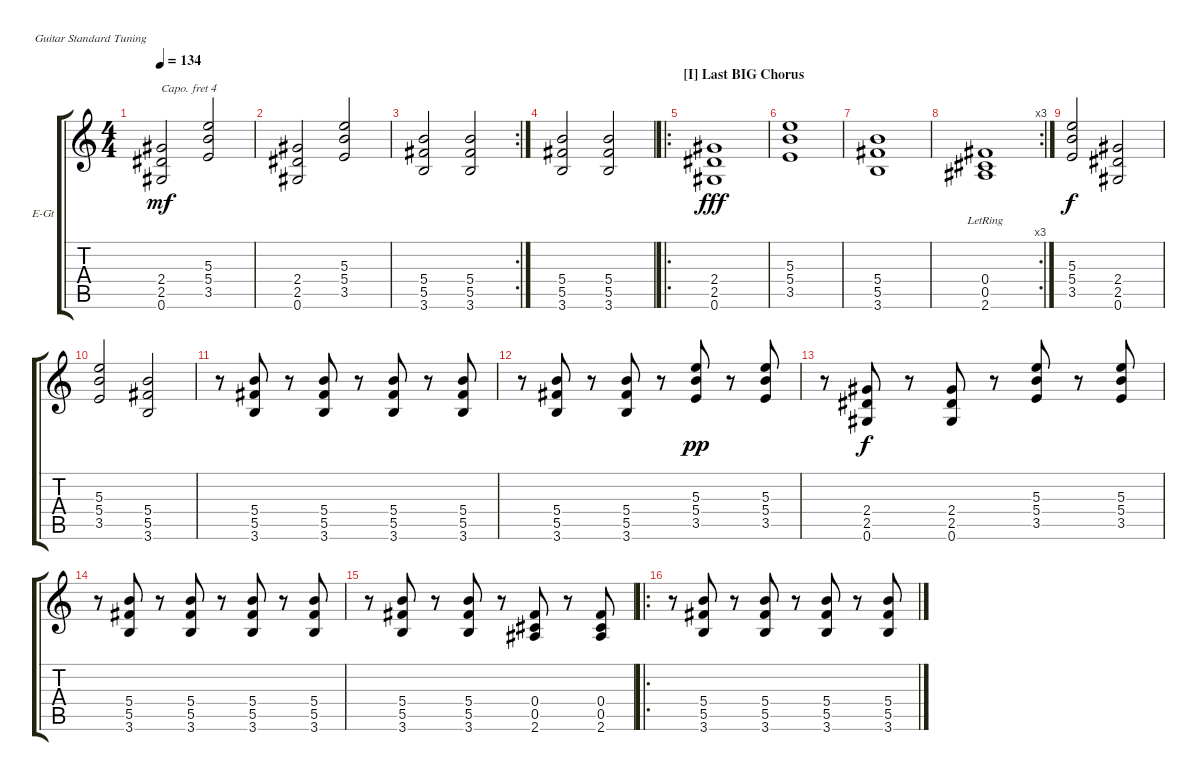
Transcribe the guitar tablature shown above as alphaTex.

\defaultSystemsLayout 4
\bracketExtendMode groupsimilarinstruments
\firstSystemTrackNameOrientation horizontal
\otherSystemsTrackNameOrientation horizontal
\track ("Electric Guitar" "E-Gt") {instrument distortionguitar}
\staff {score tabs}
\capo 4
\tuning (E4 B3 G3 D3 A2 E2)
\ts (4 4)
\tempo 134
\clef g2
\ks c
(0.6 2.5 2.4).2{dy mf} (3.5 5.4 5.3).2 |
(0.6 2.5 2.4).2 (3.5 5.4 5.3).2 |
\rc 2
(3.6 5.5 5.4).2 (5.4 5.5 3.6).2 |
(3.6 5.5 5.4).2 (5.4 5.5 3.6).2 |
\ro
\section ("I" "Last BIG Chorus")
(0.6 2.5 2.4).1{dy fff} |
(3.5 5.4 5.3).1 |
(3.6 5.5 5.4).1 |
\rc 3
(2.6{lr} 0.5{lr} 0.4{lr}).1 |
(3.5 5.4 5.3).2{dy f} (0.6 2.5 2.4).2 |
(3.5 5.4 5.3).2 (3.6 5.5 5.4).2 |
r.8 (3.6 5.5 5.4).8 r.8 (5.4 5.5 3.6).8 r.8 (5.4 5.5 3.6).8 r.8 (5.4 5.5 3.6).8 |
r.8 (5.4 5.5 3.6).8 r.8 (5.4 5.5 3.6).8 r.8 (3.5 5.4 5.3).8{dy pp} r.8 (5.3 5.4 3.5).8 |
r.8 (0.6 2.5 2.4).8{dy f} r.8 (0.6 2.5 2.4).8 r.8 (3.5 5.4 5.3).8 r.8 (5.3 5.4 3.5).8 |
r.8 (3.6 5.5 5.4).8 r.8 (3.6 5.5 5.4).8 r.8 (3.6 5.5 5.4).8 r.8 (5.4 5.5 3.6).8 |
r.8 (3.6 5.5 5.4).8 r.8 (5.4 5.5 3.6).8 r.8 (2.6 0.5 0.4).8 r.8 (0.4 0.5 2.6).8 |
\ro
r.8 (3.6 5.5 5.4).8 r.8 (3.6 5.5 5.4).8 r.8 (3.6 5.5 5.4).8 r.8 (5.4 5.5 3.6).8
